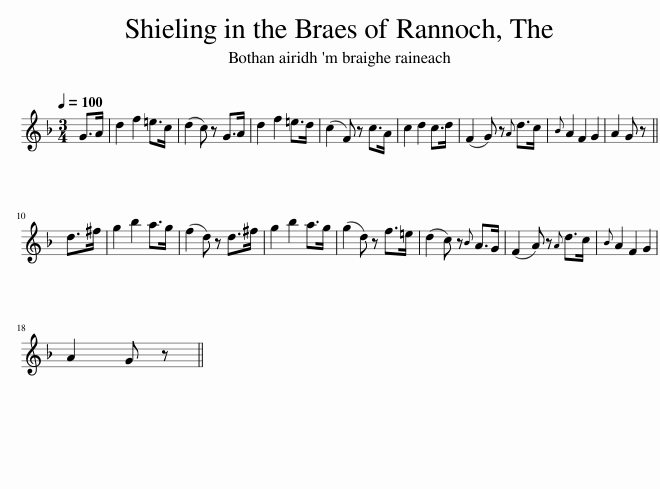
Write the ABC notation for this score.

X:1
L:1/8
Q:1/4=100
M:3/4
I:linebreak $
K:F
V:1 treble
V:1
 G>A | d2 f2 =e>c | (d2 c) z G>A | d2 f2 =e>d | (c2 F) z c>A | %5
 c2 d2 c>d | (F2 G) z{A} d>c |{B} A2 F2 G2 | A2 G z ||$ d>^f | %10
 g2 b2 a>g | (f2 d) z d>^f | g2 b2 a>g | (g2 d) z f>=e | (d2 c) z{B} A>G | %15
 (F2 A) z{A} d>c |{B} A2 F2 G2 |$ A2 G z || %18
